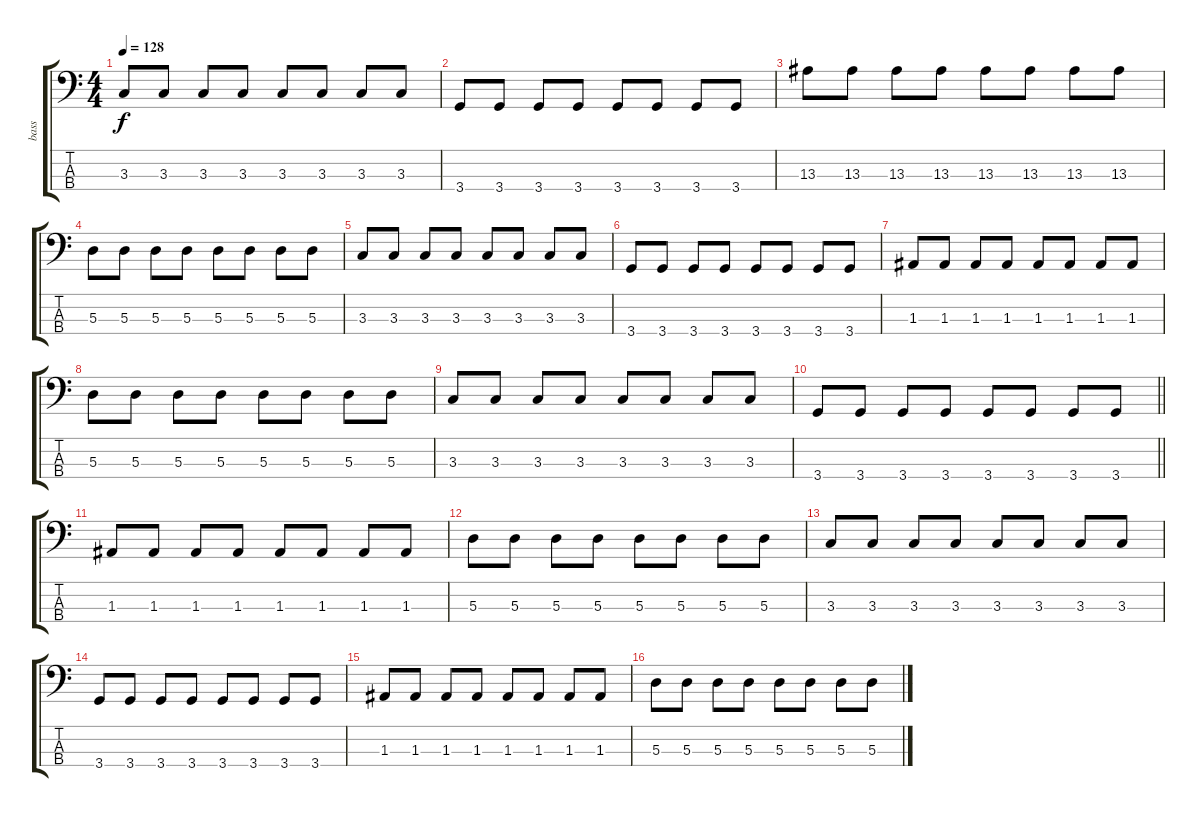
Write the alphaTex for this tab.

\track ("bass" "bass") {instrument electricbassfinger}
\staff {score tabs}
\tuning (G2 D2 A1 E1) {hide}
\ts (4 4)
\tempo 128
\clef f4
\ks c
3.3.8{dy f} 3.3.8 3.3.8 3.3.8 3.3.8 3.3.8 3.3.8 3.3.8 |
3.4.8 3.4.8 3.4.8 3.4.8 3.4.8 3.4.8 3.4.8 3.4.8 |
13.3.8 13.3.8 13.3.8 13.3.8 13.3.8 13.3.8 13.3.8 13.3.8 |
5.3.8 5.3.8 5.3.8 5.3.8 5.3.8 5.3.8 5.3.8 5.3.8 |
3.3.8 3.3.8 3.3.8 3.3.8 3.3.8 3.3.8 3.3.8 3.3.8 |
3.4.8 3.4.8 3.4.8 3.4.8 3.4.8 3.4.8 3.4.8 3.4.8 |
1.3.8 1.3.8 1.3.8 1.3.8 1.3.8 1.3.8 1.3.8 1.3.8 |
5.3.8 5.3.8 5.3.8 5.3.8 5.3.8 5.3.8 5.3.8 5.3.8 |
3.3.8 3.3.8 3.3.8 3.3.8 3.3.8 3.3.8 3.3.8 3.3.8 |
\barLineRight lightlight
3.4.8 3.4.8 3.4.8 3.4.8 3.4.8 3.4.8 3.4.8 3.4.8 |
1.3.8 1.3.8 1.3.8 1.3.8 1.3.8 1.3.8 1.3.8 1.3.8 |
5.3.8 5.3.8 5.3.8 5.3.8 5.3.8 5.3.8 5.3.8 5.3.8 |
3.3.8 3.3.8 3.3.8 3.3.8 3.3.8 3.3.8 3.3.8 3.3.8 |
3.4.8 3.4.8 3.4.8 3.4.8 3.4.8 3.4.8 3.4.8 3.4.8 |
1.3.8 1.3.8 1.3.8 1.3.8 1.3.8 1.3.8 1.3.8 1.3.8 |
5.3.8 5.3.8 5.3.8 5.3.8 5.3.8 5.3.8 5.3.8 5.3.8
